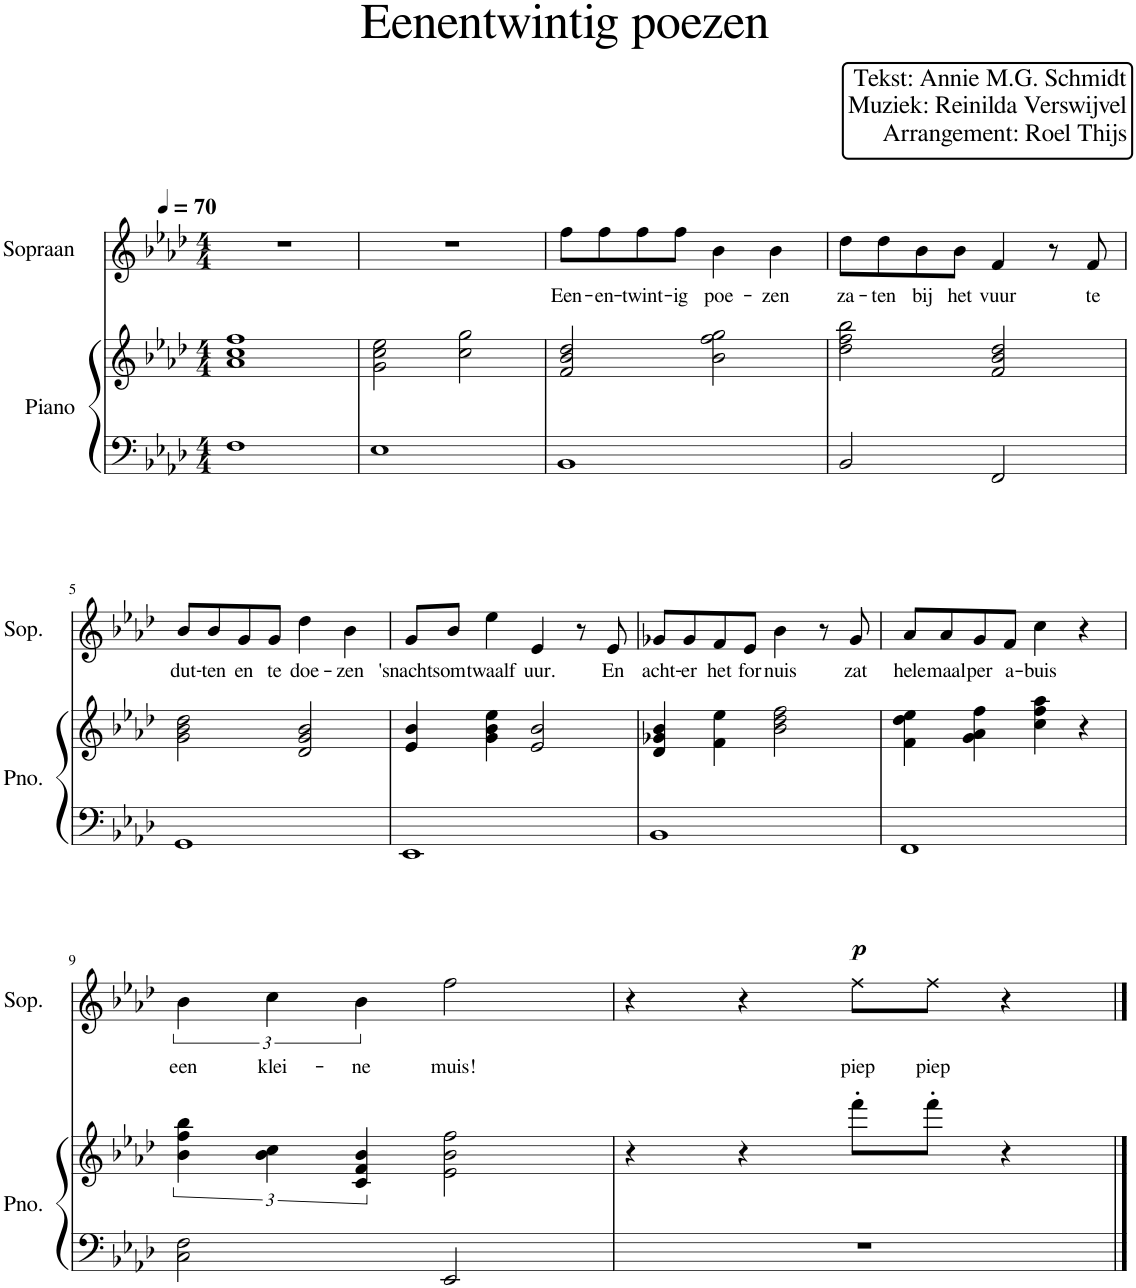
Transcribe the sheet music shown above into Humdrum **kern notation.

**kern	**kern	**kern	**text	**dynam
*part2	*part2	*part1	*part1	*part1
*staff3	*staff2	*staff1	*staff1	*staff1
*I"Piano	*	*I"Sopraan	*	*
*I'Pno.	*	*I'Sop.	*	*
*clefF4	*clefG2	*clefG2	*	*
*k[b-e-a-d-]	*k[b-e-a-d-]	*k[b-e-a-d-]	*	*
*M4/4	*M4/4	*M4/4	*	*
=1	=1	=1	=1	=1
1F	1a- 1cc 1ff	1r	.	.
=2	=2	=2	=2	=2
1E-	2g\ 2cc\ 2ee-\	1r	.	.
.	2cc\ 2gg\	.	.	.
=3	=3	=3	=3	=3
*	*	*MM70	*	*
!	!	!	!LO:LY:b	!
1BB-	2f/ 2b-/ 2dd-/	8ff\L	Een-	.
!	!	!	!LO:LY:b	!
.	.	8ff\	-en-	.
!	!	!	!LO:LY:b	!
.	.	8ff\	-twint-	.
!	!	!	!LO:LY:b	!
.	.	8ff\J	-ig	.
!	!	!	!LO:LY:b	!
.	2b-\ 2ff\ 2gg\	4b-\	poe-	.
!	!	!	!LO:LY:b	!
.	.	4b-\	-zen	.
=4	=4	=4	=4	=4
!	!	!	!LO:LY:b	!
2BB-/	2dd-\ 2ff\ 2bb-\	8dd-\L	za-	.
!	!	!	!LO:LY:b	!
.	.	8dd-\	-ten	.
!	!	!	!LO:LY:b	!
.	.	8b-\	bij	.
!	!	!	!LO:LY:b	!
.	.	8b-\J	het	.
!	!	!	!LO:LY:b	!
2FF/	2f/ 2b-/ 2dd-/	4f/	vuur	.
.	.	8r	.	.
!	!	!	!LO:LY:b	!
.	.	8f/	te	.
!!LO:LB:g=z
=5	=5	=5	=5	=5
!	!	!	!LO:LY:b	!
1GG	2g\ 2b-\ 2dd-\	8b-/L	dut-	.
!	!	!	!LO:LY:b	!
.	.	8b-/	-ten	.
!	!	!	!LO:LY:b	!
.	.	8g/	en	.
!	!	!	!LO:LY:b	!
.	.	8g/J	te	.
!	!	!	!LO:LY:b	!
.	2d-/ 2g/ 2b-/	4dd-\	doe-	.
!	!	!	!LO:LY:b	!
.	.	4b-\	-zen	.
=6	=6	=6	=6	=6
!	!	!	!LO:LY:b	!
1EE-	4e-/ 4b-/	8g/L	'snachts	.
!	!	!	!LO:LY:b	!
.	.	8b-/J	om	.
!	!	!	!LO:LY:b	!
.	4g\ 4b-\ 4ee-\	4ee-\	twaalf	.
!	!	!	!LO:LY:b	!
.	2e-/ 2b-/	4e-/	uur.	.
.	.	8r	.	.
!	!	!	!LO:LY:b	!
.	.	8e-/	En	.
=7	=7	=7	=7	=7
!	!	!	!LO:LY:b	!
1BB-	4d-/ 4g-X/ 4b-/	8g-X/L	acht-	.
!	!	!	!LO:LY:b	!
.	.	8g-/	-er	.
!	!	!	!LO:LY:b	!
.	4f\ 4ee-\	8f/	het	.
!	!	!	!LO:LY:b	!
.	.	8e-/J	for-	.
!	!	!	!LO:LY:b	!
.	2b-\ 2dd-\ 2ff\	4b-\	-nuis	.
.	.	8r	.	.
!	!	!	!LO:LY:b	!
.	.	8g-/	zat	.
=8	=8	=8	=8	=8
!	!	!	!LO:LY:b	!
1FF	4f\ 4dd-\ 4ee-\	8a-/L	hele-	.
!	!	!	!LO:LY:b	!
.	.	8a-/	-maal	.
!	!	!	!LO:LY:b	!
.	4g\ 4a-\ 4ff\	8g/	per	.
!	!	!	!LO:LY:b	!
.	.	8f/J	a-	.
!	!	!	!LO:LY:b	!
.	4cc\ 4ff\ 4aa-\	4cc\	-buis	.
.	4r	4r	.	.
!!LO:LB:g=z
=9	=9	=9	=9	=9
!	!	!	!LO:LY:b	!
2C\ 2F\	6b-\ 6ff\ 6bb-\	6b-\	een	.
!	!	!	!LO:LY:b	!
.	6b-\ 6cc\	6cc\	klei-	.
!	!	!	!LO:LY:b	!
.	6c/ 6f/ 6b-/	6b-\	-ne	.
!	!	!	!LO:LY:b	!
2EE-/	2e-\ 2b-\ 2ff\	2ff\	muis!	.
=10	=10	=10	=10	=10
1r	4r	4r	.	.
.	4r	4r	.	.
!	!	!	!LO:LY:b	!LO:DY:a
.	8fff'\L	8ff\L	piep	p
!	!	!	!LO:LY:b	!
.	8fff'\J	8ff\J	piep	.
.	4r	4r	.	.
==	==	==	==	==
*-	*-	*-	*-	*-
